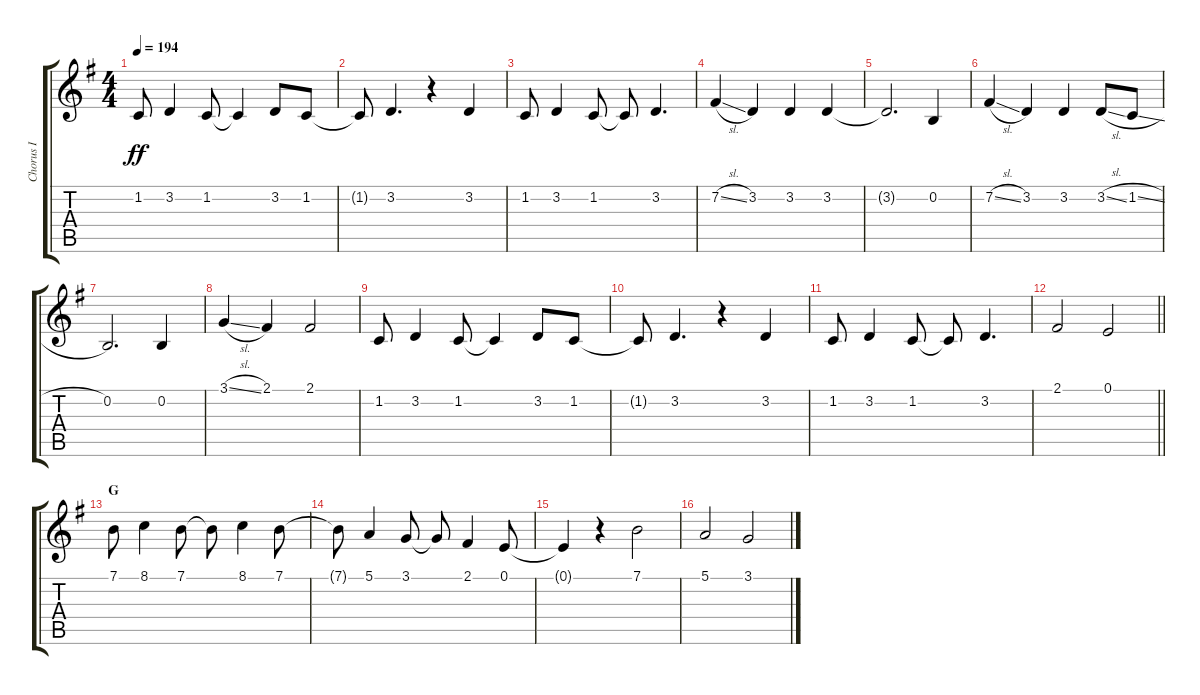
\track ("Chorus I" "Chorus I") {instrument voiceoohs}
\staff {score tabs}
\tuning (E4 B3 G3 D3 A2 E2) {hide}
\ts (4 4)
\tempo 194
\clef g2
\ks g
1.2.8{dy ff} 3.2.4 1.2.8 1.2{t}.4 3.2.8 1.2.8 |
1.2{t}.8 3.2.4{d} r.4 3.2.4 |
1.2.8 3.2.4 1.2.8 1.2{t}.8 3.2.4{d} |
7.2{sl}.4 3.2.4 3.2.4 3.2.4 |
3.2{t}.2{d} 0.2.4 |
7.2{sl}.4 3.2.4 3.2.4 3.2{sl}.8 1.2{sl}.8 |
0.2.2{d} 0.2.4 |
3.1{sl}.4 2.1.4 2.1.2 |
1.2.8 3.2.4 1.2.8 1.2{t}.4 3.2.8 1.2.8 |
1.2{t}.8 3.2.4{d} r.4 3.2.4 |
1.2.8 3.2.4 1.2.8 1.2{t}.8 3.2.4{d} |
\barLineRight lightlight
2.1.2 0.1.2 |
\section ("" "G")
7.1.8 8.1.4 7.1.8 7.1{t}.8 8.1.4 7.1.8 |
7.1{t}.8 5.1.4 3.1.8 3.1{t}.8 2.1.4 0.1.8 |
0.1{t}.4 r.4 7.1.2 |
5.1.2 3.1.2
